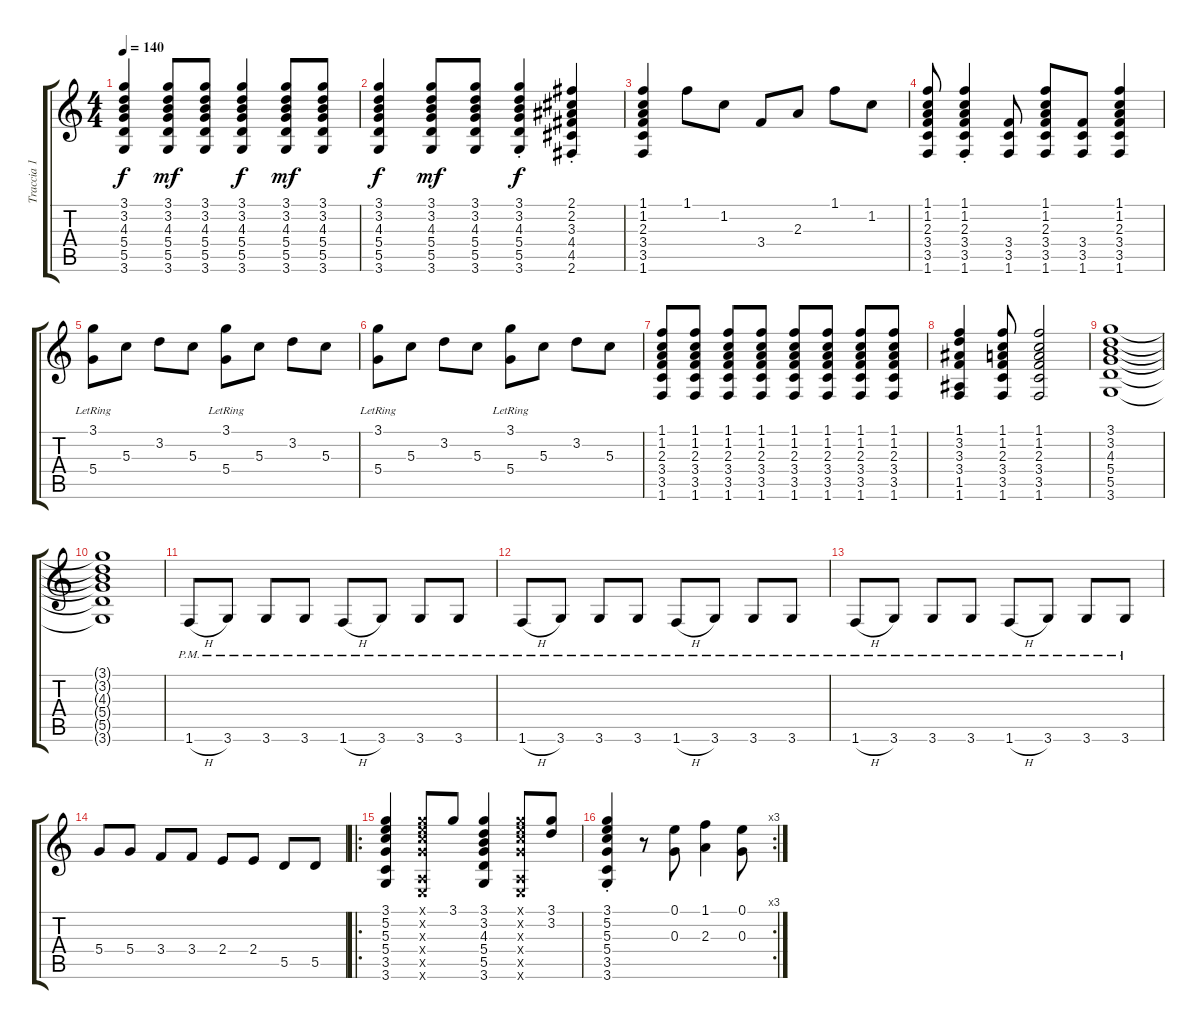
\track ("Traccia 1" "Traccia 1") {instrument electricguitarclean}
\staff {score tabs}
\tuning (E4 B3 G3 D3 A2 E2) {hide}
\ts (4 4)
\tempo 140
\clef g2
\ks c
(3.1 3.2 4.3 5.4 5.5 3.6).4{dy f} (3.1 3.2 4.3 5.4 5.5 3.6).8{dy mf} (3.1 3.2 4.3 5.4 5.5 3.6).8 (3.1 3.2 4.3 5.4 5.5 3.6).4{dy f} (3.1 3.2 4.3 5.4 5.5 3.6).8{dy mf} (3.1 3.2 4.3 5.4 5.5 3.6).8 |
(3.1 3.2 4.3 5.4 5.5 3.6).4{dy f} (3.1 3.2 4.3 5.4 5.5 3.6).8{dy mf} (3.1 3.2 4.3 5.4 5.5 3.6).8 (3.1{st} 3.2{st} 4.3{st} 5.4{st} 5.5{st} 3.6{st}).4{dy f} (2.1{st} 2.2{st} 3.3{st} 4.4{st} 4.5{st} 2.6{st}).4 |
(1.1 1.2 2.3 3.4 3.5 1.6).4 1.1.8 1.2.8 3.4.8 2.3.8 1.1.8 1.2.8 |
(1.1 1.2 2.3 3.4 3.5 1.6).8 (1.1 1.2 2.3 3.4 3.5 1.6{st}).4 (3.4 3.5 1.6).8 (1.1 1.2 2.3 3.4 3.5 1.6).8 (3.4 3.5 1.6).8 (1.1 1.2 2.3 3.4 3.5 1.6).4 |
(3.1{lr} 5.4).8 5.3.8 3.2.8 5.3.8 (3.1{lr} 5.4).8 5.3.8 3.2.8 5.3.8 |
(3.1{lr} 5.4).8 5.3.8 3.2.8 5.3.8 (3.1{lr} 5.4).8 5.3.8 3.2.8 5.3.8 |
(1.1 1.2 2.3 3.4 3.5 1.6).8 (1.1 1.2 2.3 3.4 3.5 1.6).8 (1.1 1.2 2.3 3.4 3.5 1.6).8 (1.1 1.2 2.3 3.4 3.5 1.6).8 (1.1 1.2 2.3 3.4 3.5 1.6).8 (1.1 1.2 2.3 3.4 3.5 1.6).8 (1.1 1.2 2.3 3.4 3.5 1.6).8 (1.1 1.2 2.3 3.4 3.5 1.6).8 |
(1.1 3.2 3.3 3.4 1.5 1.6).4 (1.1 1.2 2.3 3.4 3.5 1.6).8 (1.1 1.2 2.3 3.4 3.5 1.6).2 |
(3.1 3.2 4.3 5.4 5.5 3.6).1 |
(3.1{t} 3.2{t} 4.3{t} 5.4{t} 5.5{t} 3.6{t}).1 |
1.6{h pm}.8 3.6{pm}.8 3.6{pm}.8 3.6{pm}.8 1.6{h pm}.8 3.6{pm}.8 3.6{pm}.8 3.6{pm}.8 |
1.6{h pm}.8 3.6{pm}.8 3.6{pm}.8 3.6{pm}.8 1.6{h pm}.8 3.6{pm}.8 3.6{pm}.8 3.6{pm}.8 |
1.6{h pm}.8 3.6{pm}.8 3.6{pm}.8 3.6{pm}.8 1.6{h pm}.8 3.6{pm}.8 3.6{pm}.8 3.6{pm}.8 |
5.4.8 5.4.8 3.4.8 3.4.8 2.4.8 2.4.8 5.5.8 5.5.8 |
\ro
(3.1 5.2 5.3 5.4 3.5 3.6).4 (3.1{x} 5.2{x} 5.3{x} 5.4{x} 0.5{x} 0.6{x}).8 3.1.8 (3.1 3.2 4.3 5.4 5.5 3.6).4 (3.1{x} 5.2{x} 5.3{x} 5.4{x} 0.5{x} 0.6{x}).8 (3.1 3.2).8 |
\rc 3
(3.1{st} 5.2{st} 5.3{st} 5.4{st} 3.5{st} 3.6{st}).4 r.8 (0.1 0.3).8 (1.1 2.3).4 (0.1 0.3).8
